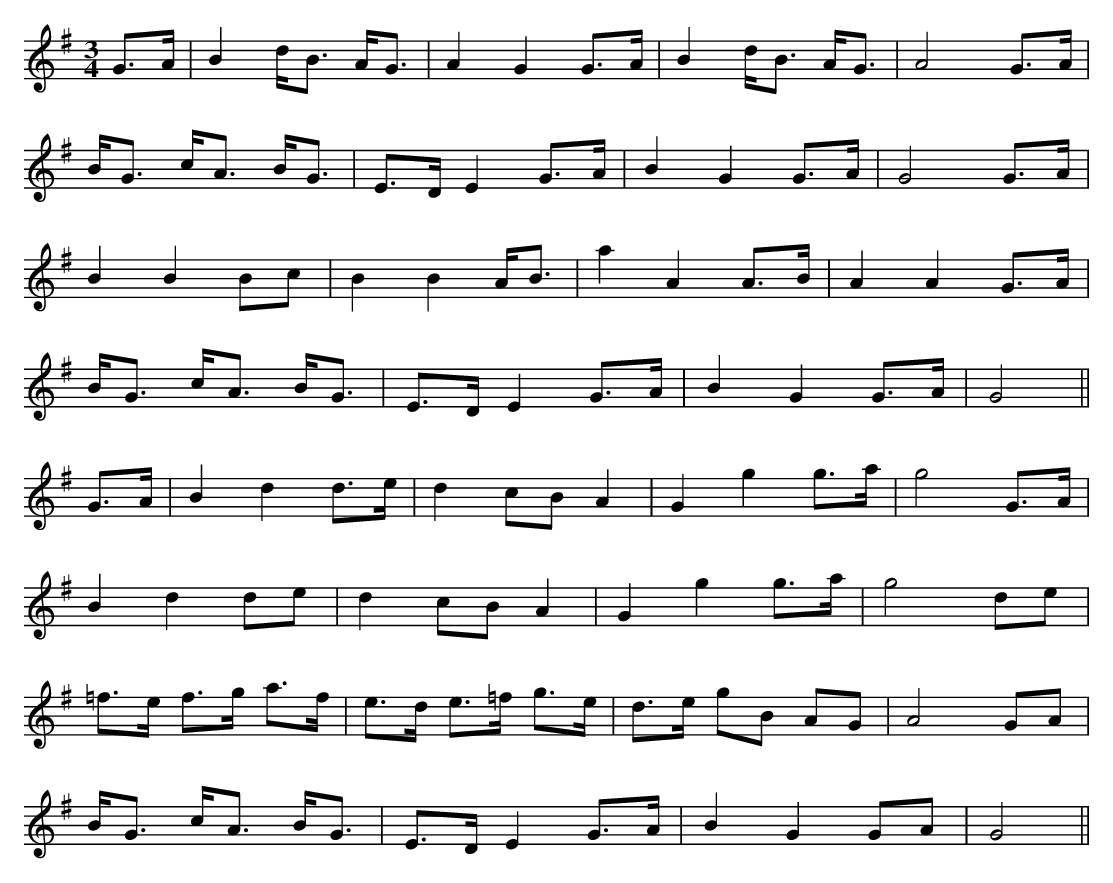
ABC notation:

X:1
M:3/4
K:G
G>A|B2 d<B A<G|A2 G2 G>A|B2 d<B A<G|A4 G>A|
B<G c<A B<G|E>D E2 G>A|B2 G2 G>A|G4 G>A|
B2 B2 Bc|B2 B2 A<B|a2 A2 A>B|A2 A2 G>A|
B<G c<A B<G|E>D E2 G>A|B2 G2 G>A|G4||
G>A|B2 d2 d>e|d2 cB A2|G2 g2 g>a|g4 G>A|
B2 d2 de|d2 cB A2|G2 g2 g>a|g4 de|
=f>e f>g a>f|e>d e>=f g>e|d>e gB AG|A4 GA|
B<G c<A B<G|E>D E2 G>A|B2 G2 GA|G4||
